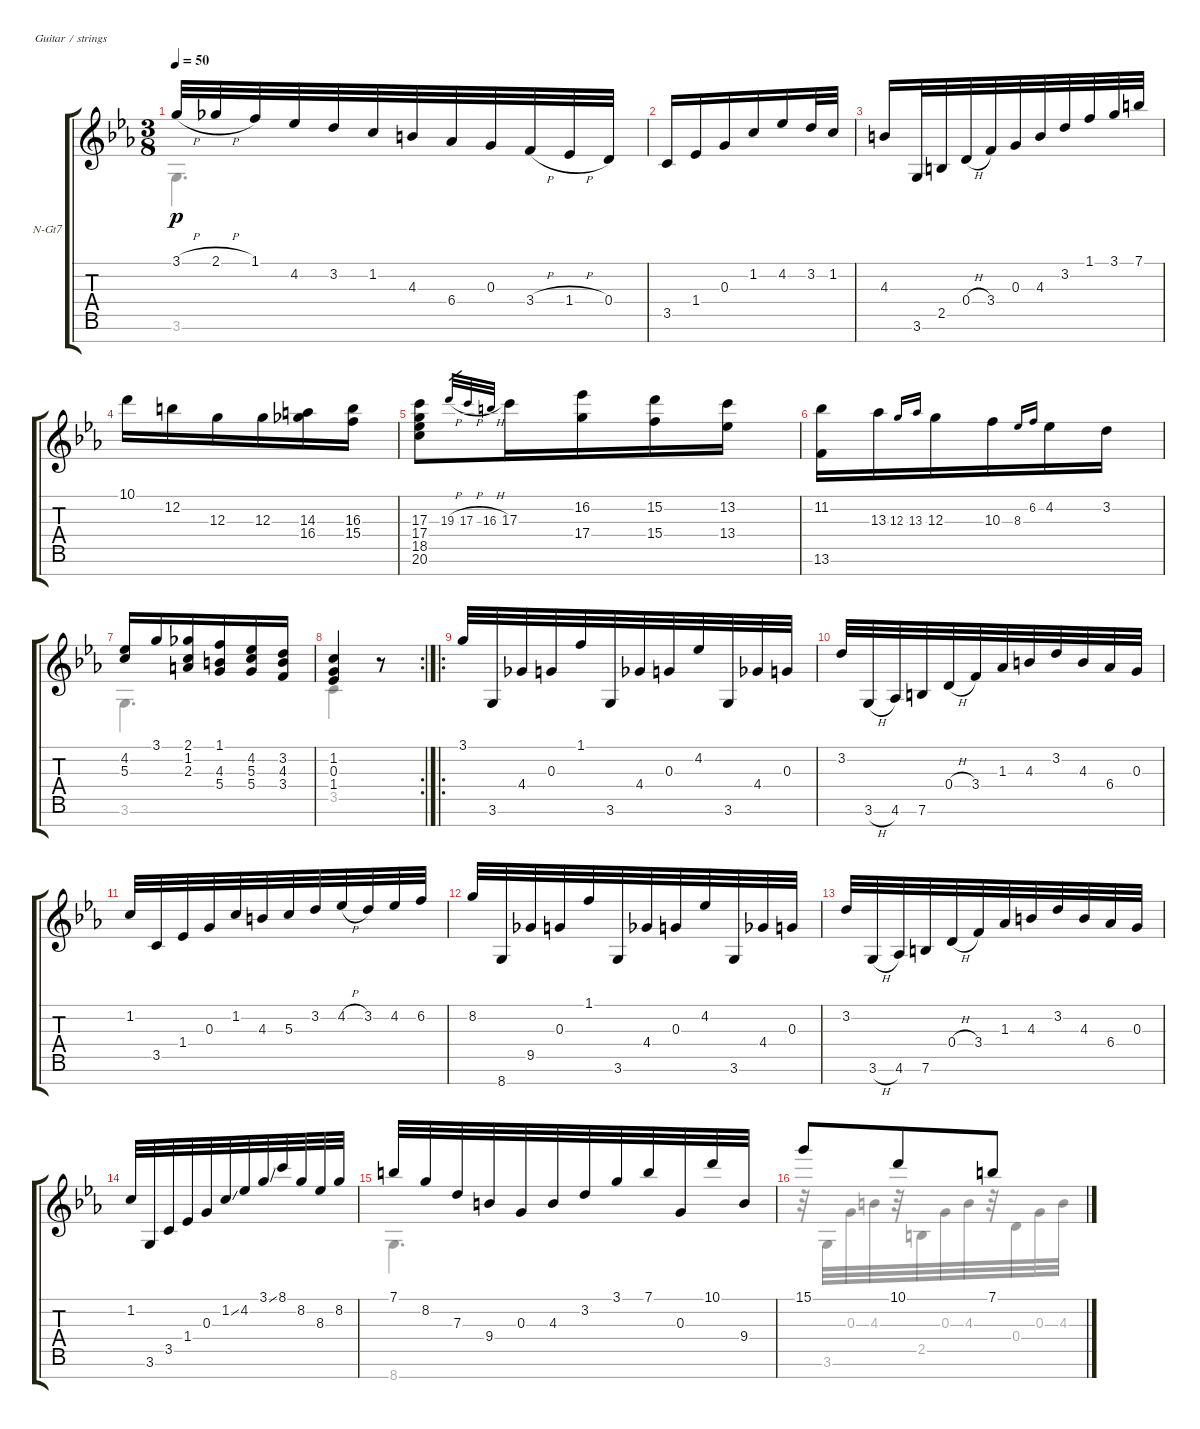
\defaultSystemsLayout 4
\bracketExtendMode groupsimilarinstruments
\firstSystemTrackNameOrientation horizontal
\otherSystemsTrackNameOrientation horizontal
\track ("Nylon Guitar" "N-Gt7") {instrument acousticguitarnylon}
\staff {score tabs}
\tuning (E4 B3 G3 D3 A2 E2 B1)
\voice
\ts (3 8)
\tempo 50
\clef g2
\ks eb
3.1{h}.32{dy p} 2.1{h}.32 1.1.32 4.2.32 3.2.32 1.2.32 4.3.32 6.4.32 0.3.32 3.4{h}.32 1.4{h}.32 0.4.32 |
3.5.16 1.4.16 0.3.16 1.2.16 4.2.16 3.2.32 1.2.32 |
4.3.16 3.6.32 2.5.32 0.4{h}.32 3.4.32 0.3.32 4.3.32 3.2.32 1.1.32 3.1.32 7.1.32 |
10.1.16 12.2.16 12.3.16 12.3.16 (14.3 16.4).16 (15.4 16.3).16 |
(17.3 17.4 18.5 20.6).8 19.3{h}.32{gr} 17.3{h}.32{gr} 16.3{h}.32{gr} 17.3.16 (16.2 17.4).16 (15.4 15.2).16 (13.2 13.4).16 |
(11.2 13.6).16 13.3.16 12.3.16{gr onbeat} 13.3.16{gr onbeat} 12.3.16 10.3.16 8.3.16{gr onbeat} 6.2.16{gr onbeat} 4.2.16 3.2.16 |
(4.2 5.3).16 3.1.16 (2.1 1.2 2.3).16 (1.1 4.3 5.4).16 (4.2 5.3 5.4).16 (3.4 4.3 3.2).16 |
\rc 2
(1.4 0.3 1.2).4 r.8 |
\ro
3.1.32 3.6.32 4.4.32 0.3.32 1.1.32 3.6.32 4.4.32 0.3.32 4.2.32 3.6.32 4.4.32 0.3.32 |
3.2.32 3.6{h}.32 4.6.32 7.6.32 0.4{h}.32 3.4.32 1.3.32 4.3.32 3.2.32 4.3.32 6.4.32 0.3.32 |
1.2.32 3.5.32 1.4.32 0.3.32 1.2.32 4.3.32 5.3.32 3.2.32 4.2{h}.32 3.2.32 4.2.32 6.2.32 |
8.2.32 8.7.32 9.5.32 0.3.32 1.1.32 3.6.32 4.4.32 0.3.32 4.2.32 3.6.32 4.4.32 0.3.32 |
3.2.32 3.6{h}.32 4.6.32 7.6.32 0.4{h}.32 3.4.32 1.3.32 4.3.32 3.2.32 4.3.32 6.4.32 0.3.32 |
1.2.32 3.6.32 3.5.32 1.4.32 0.3.32 1.2{ss}.32 4.2.32 3.1{ss}.32 8.1.32 8.2.32 8.3.32 8.2.32 |
7.1.32 8.2.32 7.3.32 9.4.32 0.3.32 4.3.32 3.2.32 3.1.32 7.1.32 0.3.32 10.1.32 9.4.32 |
15.1.8 10.1.8 7.1.8
\voice
\clef g2
\ottava regular
\simile none
\ks eb
3.6.4{d dy p} |
|
|
|
|
|
3.6.4{d} |
3.5.4 r.8 |
|
|
|
|
|
|
8.7.4{d} |
r.32 3.6.32 0.3.32 4.3.32 r.32 2.5.32 0.3.32 4.3.32 r.32 0.4.32 0.3.32 4.3.32
